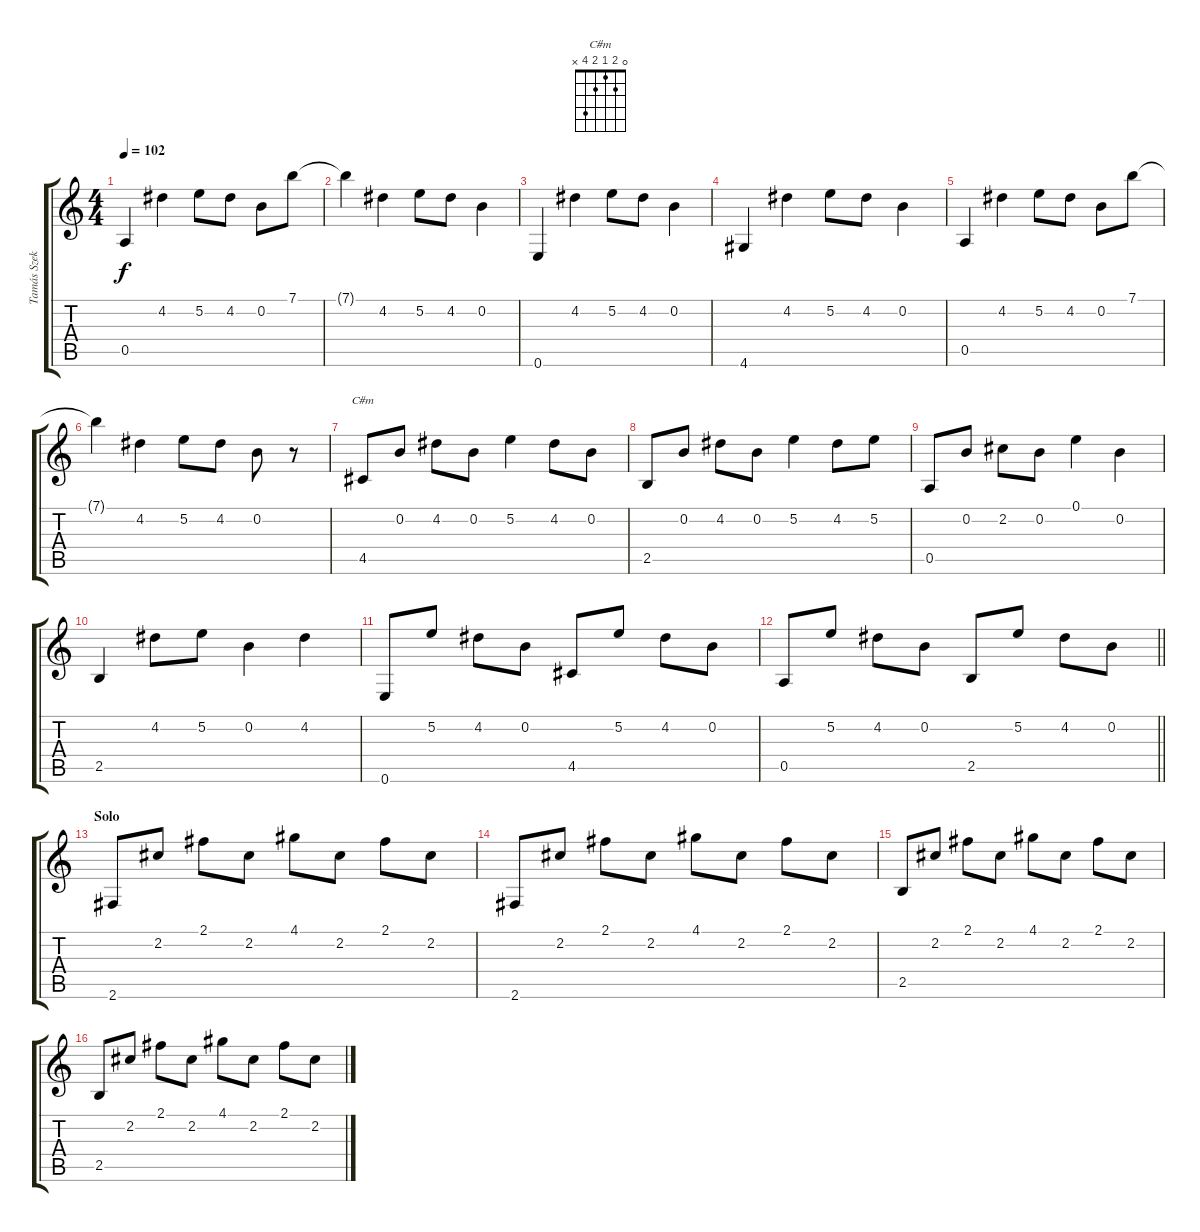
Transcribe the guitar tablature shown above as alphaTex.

\track ("Tamás Szekeres - Acoustic (Right)" "Tamás Szek") {instrument acousticguitarsteel}
\staff {score tabs}
\tuning (E4 B3 G3 D3 A2 E2) {hide}
\chord ("C#m" 0 2 1 2 4 x)
\ts (4 4)
\tempo 102
\clef g2
\ks c
0.5.4{dy f} 4.2.4 5.2.8 4.2.8 0.2.8 7.1.8 |
7.1{t}.4 4.2.4 5.2.8 4.2.8 0.2.4 |
0.6.4 4.2.4 5.2.8 4.2.8 0.2.4 |
4.6.4 4.2.4 5.2.8 4.2.8 0.2.4 |
0.5.4 4.2.4 5.2.8 4.2.8 0.2.8 7.1.8 |
7.1{t}.4 4.2.4 5.2.8 4.2.8 0.2.8 r.8 |
4.5.8{ch "C#m"} 0.2.8 4.2.8 0.2.8 5.2.4 4.2.8 0.2.8 |
2.5.8 0.2.8 4.2.8 0.2.8 5.2.4 4.2.8 5.2.8 |
0.5.8 0.2.8 2.2.8 0.2.8 0.1.4 0.2.4 |
2.5.4 4.2.8 5.2.8 0.2.4 4.2.4 |
0.6.8 5.2.8 4.2.8 0.2.8 4.5.8 5.2.8 4.2.8 0.2.8 |
\barLineRight lightlight
0.5.8 5.2.8 4.2.8 0.2.8 2.5.8 5.2.8 4.2.8 0.2.8 |
\section ("" "Solo")
2.6.8 2.2.8 2.1.8 2.2.8 4.1.8 2.2.8 2.1.8 2.2.8 |
2.6.8 2.2.8 2.1.8 2.2.8 4.1.8 2.2.8 2.1.8 2.2.8 |
2.5.8 2.2.8 2.1.8 2.2.8 4.1.8 2.2.8 2.1.8 2.2.8 |
2.5.8 2.2.8 2.1.8 2.2.8 4.1.8 2.2.8 2.1.8 2.2.8
